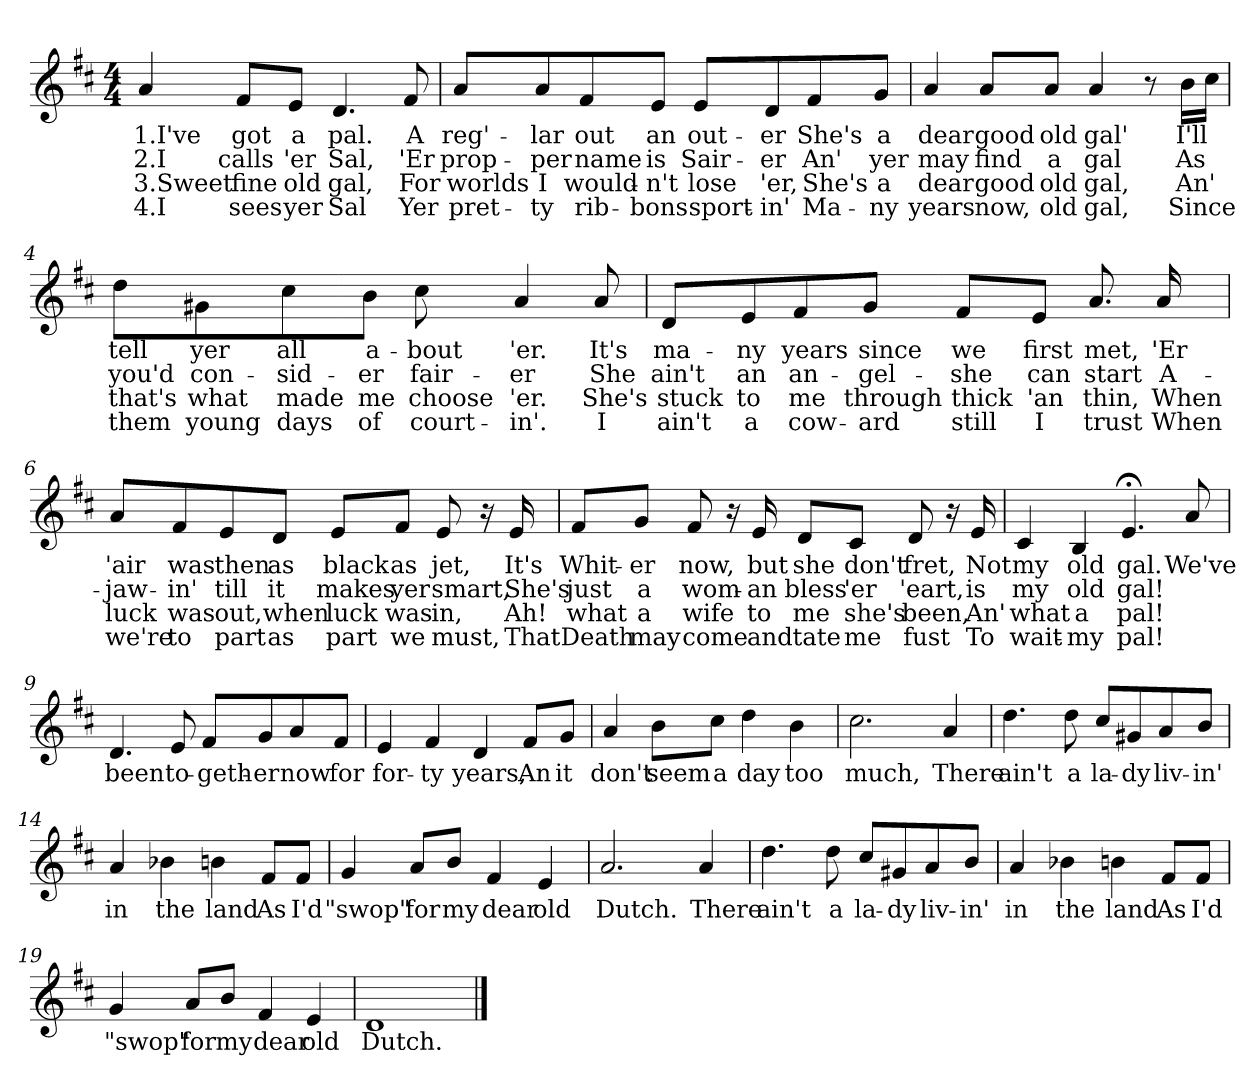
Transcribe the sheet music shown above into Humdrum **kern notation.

**kern	**text	**text	**text	**text
*part1	*part1	*part1	*part1	*part1
*staff1	*staff1	*staff1	*staff1	*staff1
*clefG2	*	*	*	*
*k[f#c#]	*	*	*	*
*D:	*	*	*	*
*M4/4	*	*	*	*
=1	=1	=1	=1	=1
!	!LO:LY:b	!LO:LY:b	!LO:LY:b	!LO:LY:b
4a/	1.I've	2.I	3.Sweet	4.I
!	!LO:LY:b	!LO:LY:b	!LO:LY:b	!LO:LY:b
8f#/L	got	calls	fine	sees
!	!LO:LY:b	!LO:LY:b	!LO:LY:b	!LO:LY:b
8e/J	a	'er	old	yer
!	!LO:LY:b	!LO:LY:b	!LO:LY:b	!LO:LY:b
4.d/	pal.	Sal,	gal,	Sal
!	!LO:LY:b	!LO:LY:b	!LO:LY:b	!LO:LY:b
8f#/	A	'Er	For	Yer
=2	=2	=2	=2	=2
!	!LO:LY:b	!LO:LY:b	!LO:LY:b	!LO:LY:b
8a/L	reg'-	prop-	worlds	pret-
!	!LO:LY:b	!LO:LY:b	!LO:LY:b	!LO:LY:b
8a/	-lar	-per	I	-ty
!	!LO:LY:b	!LO:LY:b	!LO:LY:b	!LO:LY:b
8f#/	out	name	would-	rib-
!	!LO:LY:b	!LO:LY:b	!LO:LY:b	!LO:LY:b
8e/J	an	is	-n't	-bons
!	!LO:LY:b	!LO:LY:b	!LO:LY:b	!LO:LY:b
8e/L	out-	Sair-	lose	sport-
!	!LO:LY:b	!LO:LY:b	!LO:LY:b	!LO:LY:b
8d/	-er	-er	'er,	-in'
!	!LO:LY:b	!LO:LY:b	!LO:LY:b	!LO:LY:b
8f#/	She's	An'	She's	Ma-
!	!LO:LY:b	!LO:LY:b	!LO:LY:b	!LO:LY:b
8g/J	a	yer	a	-ny
!!LO:LB:g=z
=3	=3	=3	=3	=3
!	!LO:LY:b	!LO:LY:b	!LO:LY:b	!LO:LY:b
4a/	dear	may	dear	years
!	!LO:LY:b	!LO:LY:b	!LO:LY:b	!LO:LY:b
8a/L	good	find	good	now,
!	!LO:LY:b	!LO:LY:b	!LO:LY:b	!LO:LY:b
8a/J	old	a	old	old
!	!LO:LY:b	!LO:LY:b	!LO:LY:b	!LO:LY:b
4a/	gal'	gal	gal,	gal,
8r	.	.	.	.
!	!LO:LY:b	!LO:LY:b	!LO:LY:b	!LO:LY:b
16b\LL	I'll	As	An'	Since
16cc#\JJ	.	.	.	.
=4	=4	=4	=4	=4
!	!LO:LY:b	!LO:LY:b	!LO:LY:b	!LO:LY:b
8dd\L	tell	you'd	that's	them
!	!LO:LY:b	!LO:LY:b	!LO:LY:b	!LO:LY:b
8g#X\	yer	con-	what	young
!	!LO:LY:b	!LO:LY:b	!LO:LY:b	!LO:LY:b
8cc#\	all	-sid-	made	days
!	!LO:LY:b	!LO:LY:b	!LO:LY:b	!LO:LY:b
8b\J	a-	-er	me	of
!	!LO:LY:b	!LO:LY:b	!LO:LY:b	!LO:LY:b
8cc#\	-bout	fair-	choose	court-
!	!LO:LY:b	!LO:LY:b	!LO:LY:b	!LO:LY:b
4a/	'er.	-er	'er.	-in'.
!	!LO:LY:b	!LO:LY:b	!LO:LY:b	!LO:LY:b
8a/	It's	She	She's	I
!!LO:LB:g=z
=5	=5	=5	=5	=5
!	!LO:LY:b	!LO:LY:b	!LO:LY:b	!LO:LY:b
8d/L	ma-	ain't	stuck	ain't
!	!LO:LY:b	!LO:LY:b	!LO:LY:b	!LO:LY:b
8e/	-ny	an	to	a
!	!LO:LY:b	!LO:LY:b	!LO:LY:b	!LO:LY:b
8f#/	years	an-	me	cow-
!	!LO:LY:b	!LO:LY:b	!LO:LY:b	!LO:LY:b
8g/J	since	-gel-	through	-ard
!	!LO:LY:b	!LO:LY:b	!LO:LY:b	!LO:LY:b
8f#/L	we	-she	thick	still
!	!LO:LY:b	!LO:LY:b	!LO:LY:b	!LO:LY:b
8e/J	first	can	'an	I
!	!LO:LY:b	!LO:LY:b	!LO:LY:b	!LO:LY:b
8.a/	met,	start	thin,	trust
!	!LO:LY:b	!LO:LY:b	!LO:LY:b	!LO:LY:b
16a/	'Er	A-	When	When
=6	=6	=6	=6	=6
!	!LO:LY:b	!LO:LY:b	!LO:LY:b	!LO:LY:b
8a/L	'air	-jaw-	luck	we're
!	!LO:LY:b	!LO:LY:b	!LO:LY:b	!LO:LY:b
8f#/	was	-in'	was	to
!	!LO:LY:b	!LO:LY:b	!LO:LY:b	!LO:LY:b
8e/	then	till	out,	part
!	!LO:LY:b	!LO:LY:b	!LO:LY:b	!LO:LY:b
8d/J	as	it	when	as
!	!LO:LY:b	!LO:LY:b	!LO:LY:b	!LO:LY:b
8e/L	black	makes	luck	part
!	!LO:LY:b	!LO:LY:b	!LO:LY:b	!LO:LY:b
8f#/J	as	yer	was	we
!	!LO:LY:b	!LO:LY:b	!LO:LY:b	!LO:LY:b
8e/	jet,	smart,	in,	must,
16r	.	.	.	.
!	!LO:LY:b	!LO:LY:b	!LO:LY:b	!LO:LY:b
16e/	It's	She's	Ah!	That
!!LO:LB:g=z
=7	=7	=7	=7	=7
!	!LO:LY:b	!LO:LY:b	!LO:LY:b	!LO:LY:b
8f#/L	Whit-	just	what	Death
!	!LO:LY:b	!LO:LY:b	!LO:LY:b	!LO:LY:b
8g/J	-er	a	a	may
!	!LO:LY:b	!LO:LY:b	!LO:LY:b	!LO:LY:b
8f#/	now,	wom-	wife	come
16r	.	.	.	.
!	!LO:LY:b	!LO:LY:b	!LO:LY:b	!LO:LY:b
16e/	but	-an	to	and
!	!LO:LY:b	!LO:LY:b	!LO:LY:b	!LO:LY:b
8d/L	she	bless	me	tate
!	!LO:LY:b	!LO:LY:b	!LO:LY:b	!LO:LY:b
8c#/J	don't	'er	she's	me
!	!LO:LY:b	!LO:LY:b	!LO:LY:b	!LO:LY:b
8d/	fret,	'eart,	been,	fust
16r	.	.	.	.
!	!LO:LY:b	!LO:LY:b	!LO:LY:b	!LO:LY:b
16e/	Not	is	An'	To
=8	=8	=8	=8	=8
!	!LO:LY:b	!LO:LY:b	!LO:LY:b	!LO:LY:b
4c#/	my	my	what	wait-
!	!LO:LY:b	!LO:LY:b	!LO:LY:b	!LO:LY:b
4B/	old	old	a	-my
!	!LO:LY:b	!LO:LY:b	!LO:LY:b	!LO:LY:b
4.e;</	gal.	gal!	pal!	pal!
!	!LO:LY:b	!	!	!
8a/	We've	.	.	.
!!LO:LB:g=z
=9	=9	=9	=9	=9
!	!LO:LY:b	!	!	!
4.d/	been	.	.	.
!	!LO:LY:b	!	!	!
8e/	to-	.	.	.
!	!LO:LY:b	!	!	!
8f#/L	-geth-	.	.	.
!	!LO:LY:b	!	!	!
8g/	-er	.	.	.
!	!LO:LY:b	!	!	!
8a/	now	.	.	.
!	!LO:LY:b	!	!	!
8f#/J	for	.	.	.
=10	=10	=10	=10	=10
!	!LO:LY:b	!	!	!
4e/	for-	.	.	.
!	!LO:LY:b	!	!	!
4f#/	-ty	.	.	.
!	!LO:LY:b	!	!	!
4d/	years,	.	.	.
!	!LO:LY:b	!	!	!
8f#/L	An	.	.	.
!	!LO:LY:b	!	!	!
8g/J	it	.	.	.
=11	=11	=11	=11	=11
!	!LO:LY:b	!	!	!
4a/	don't	.	.	.
!	!LO:LY:b	!	!	!
8b\L	seem	.	.	.
!	!LO:LY:b	!	!	!
8cc#\J	a	.	.	.
!	!LO:LY:b	!	!	!
4dd\	day	.	.	.
!	!LO:LY:b	!	!	!
4b\	too	.	.	.
=12	=12	=12	=12	=12
!	!LO:LY:b	!	!	!
2.cc#\	much,	.	.	.
!	!LO:LY:b	!	!	!
4a/	There	.	.	.
!!LO:LB:g=z
=13	=13	=13	=13	=13
!	!LO:LY:b	!	!	!
4.dd\	ain't	.	.	.
!	!LO:LY:b	!	!	!
8dd\	a	.	.	.
!	!LO:LY:b	!	!	!
8cc#/L	la-	.	.	.
!	!LO:LY:b	!	!	!
8g#X/	-dy	.	.	.
!	!LO:LY:b	!	!	!
8a/	liv-	.	.	.
!	!LO:LY:b	!	!	!
8b/J	-in'	.	.	.
=14	=14	=14	=14	=14
!	!LO:LY:b	!	!	!
4a/	in	.	.	.
!	!LO:LY:b	!	!	!
4b-X\	the	.	.	.
!	!LO:LY:b	!	!	!
4bn\	land	.	.	.
!	!LO:LY:b	!	!	!
8f#/L	As	.	.	.
!	!LO:LY:b	!	!	!
8f#/J	I'd	.	.	.
=15	=15	=15	=15	=15
!	!LO:LY:b	!	!	!
4g/	"swop"	.	.	.
!	!LO:LY:b	!	!	!
8a/L	for	.	.	.
!	!LO:LY:b	!	!	!
8b/J	my	.	.	.
!	!LO:LY:b	!	!	!
4f#/	dear	.	.	.
!	!LO:LY:b	!	!	!
4e/	old	.	.	.
=16	=16	=16	=16	=16
!	!LO:LY:b	!	!	!
2.a/	Dutch.	.	.	.
!	!LO:LY:b	!	!	!
4a/	There	.	.	.
!!LO:LB:g=z
=17	=17	=17	=17	=17
!	!LO:LY:b	!	!	!
4.dd\	ain't	.	.	.
!	!LO:LY:b	!	!	!
8dd\	a	.	.	.
!	!LO:LY:b	!	!	!
8cc#/L	la-	.	.	.
!	!LO:LY:b	!	!	!
8g#X/	-dy	.	.	.
!	!LO:LY:b	!	!	!
8a/	liv-	.	.	.
!	!LO:LY:b	!	!	!
8b/J	-in'	.	.	.
=18	=18	=18	=18	=18
!	!LO:LY:b	!	!	!
4a/	in	.	.	.
!	!LO:LY:b	!	!	!
4b-X\	the	.	.	.
!	!LO:LY:b	!	!	!
4bn\	land	.	.	.
!	!LO:LY:b	!	!	!
8f#/L	As	.	.	.
!	!LO:LY:b	!	!	!
8f#/J	I'd	.	.	.
=19	=19	=19	=19	=19
!	!LO:LY:b	!	!	!
4g/	"swop"	.	.	.
!	!LO:LY:b	!	!	!
8a/L	for	.	.	.
!	!LO:LY:b	!	!	!
8b/J	my	.	.	.
!	!LO:LY:b	!	!	!
4f#/	dear	.	.	.
!	!LO:LY:b	!	!	!
4e/	old	.	.	.
=20	=20	=20	=20	=20
!	!LO:LY:b	!	!	!
1d	Dutch.	.	.	.
==	==	==	==	==
*-	*-	*-	*-	*-
